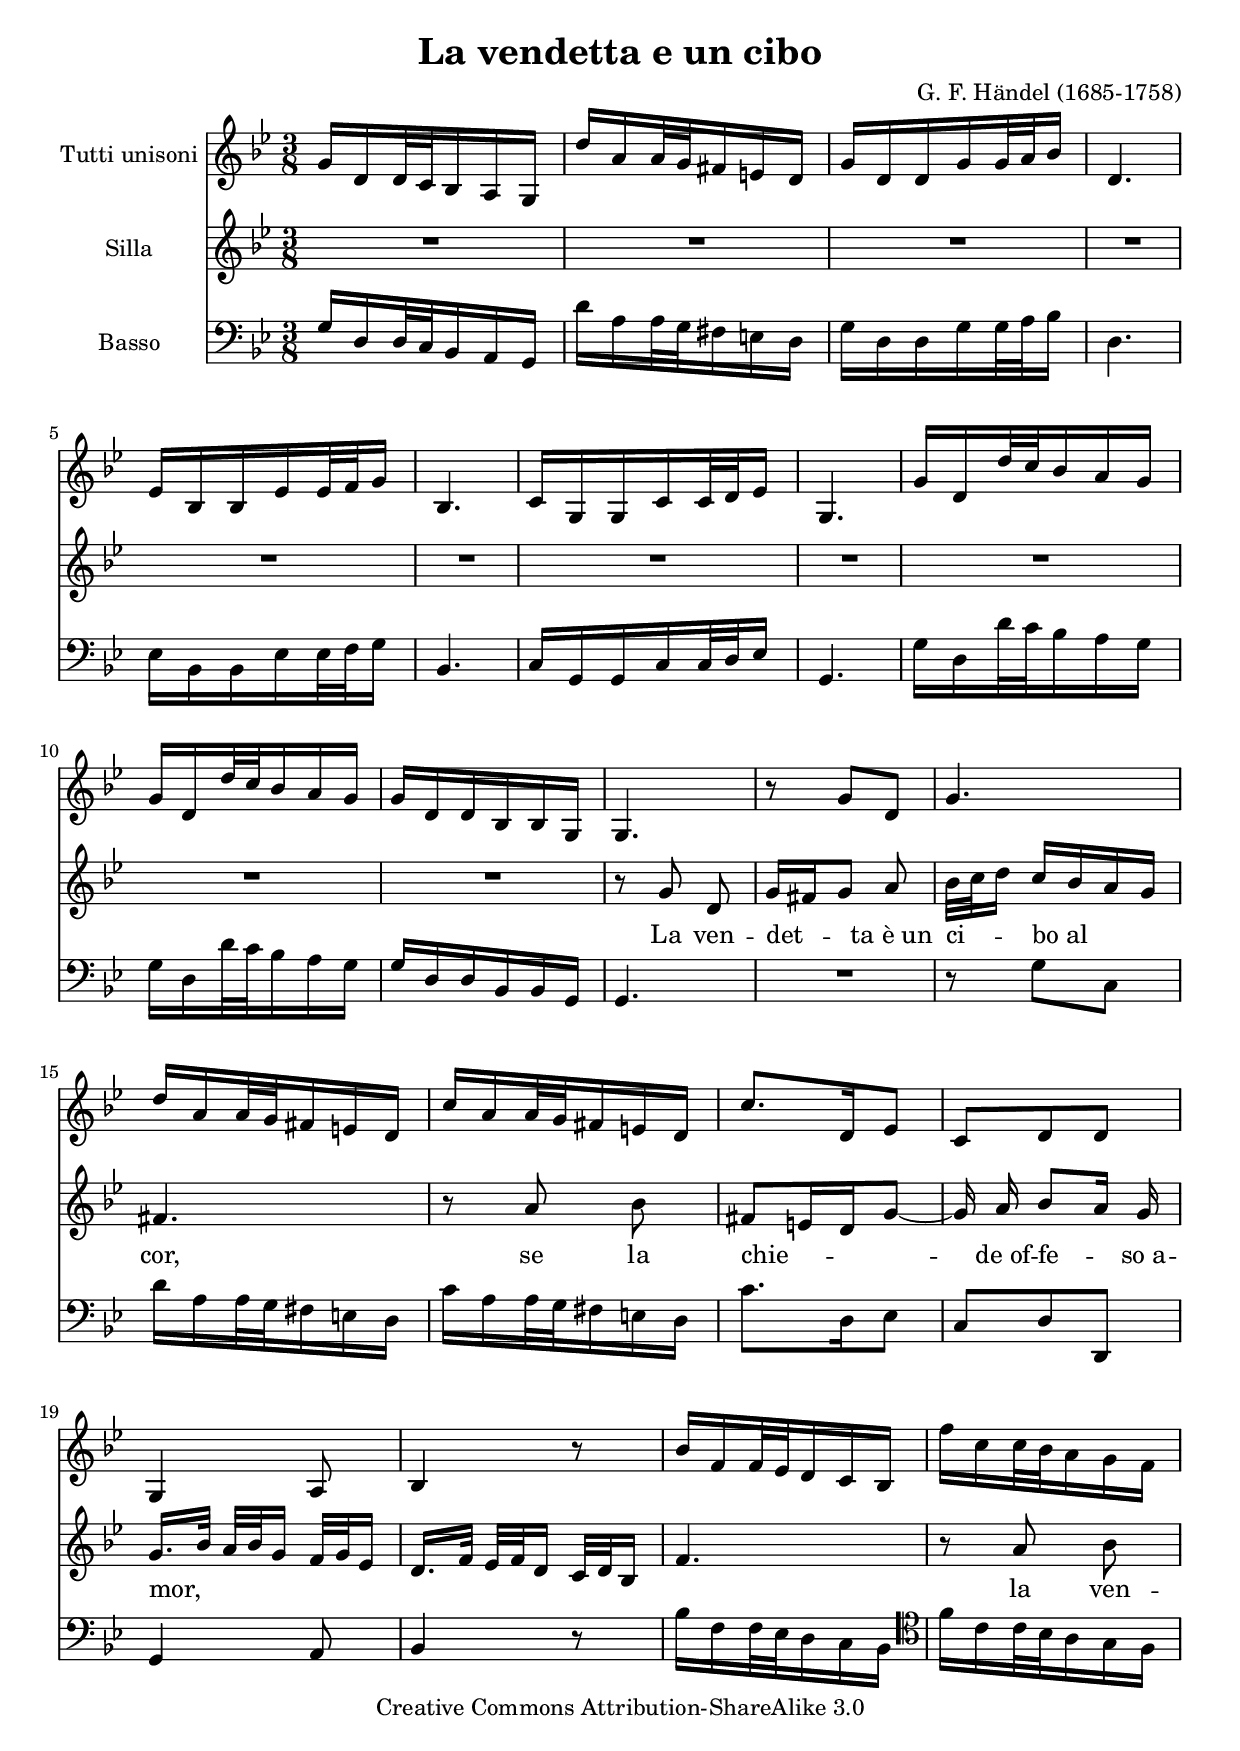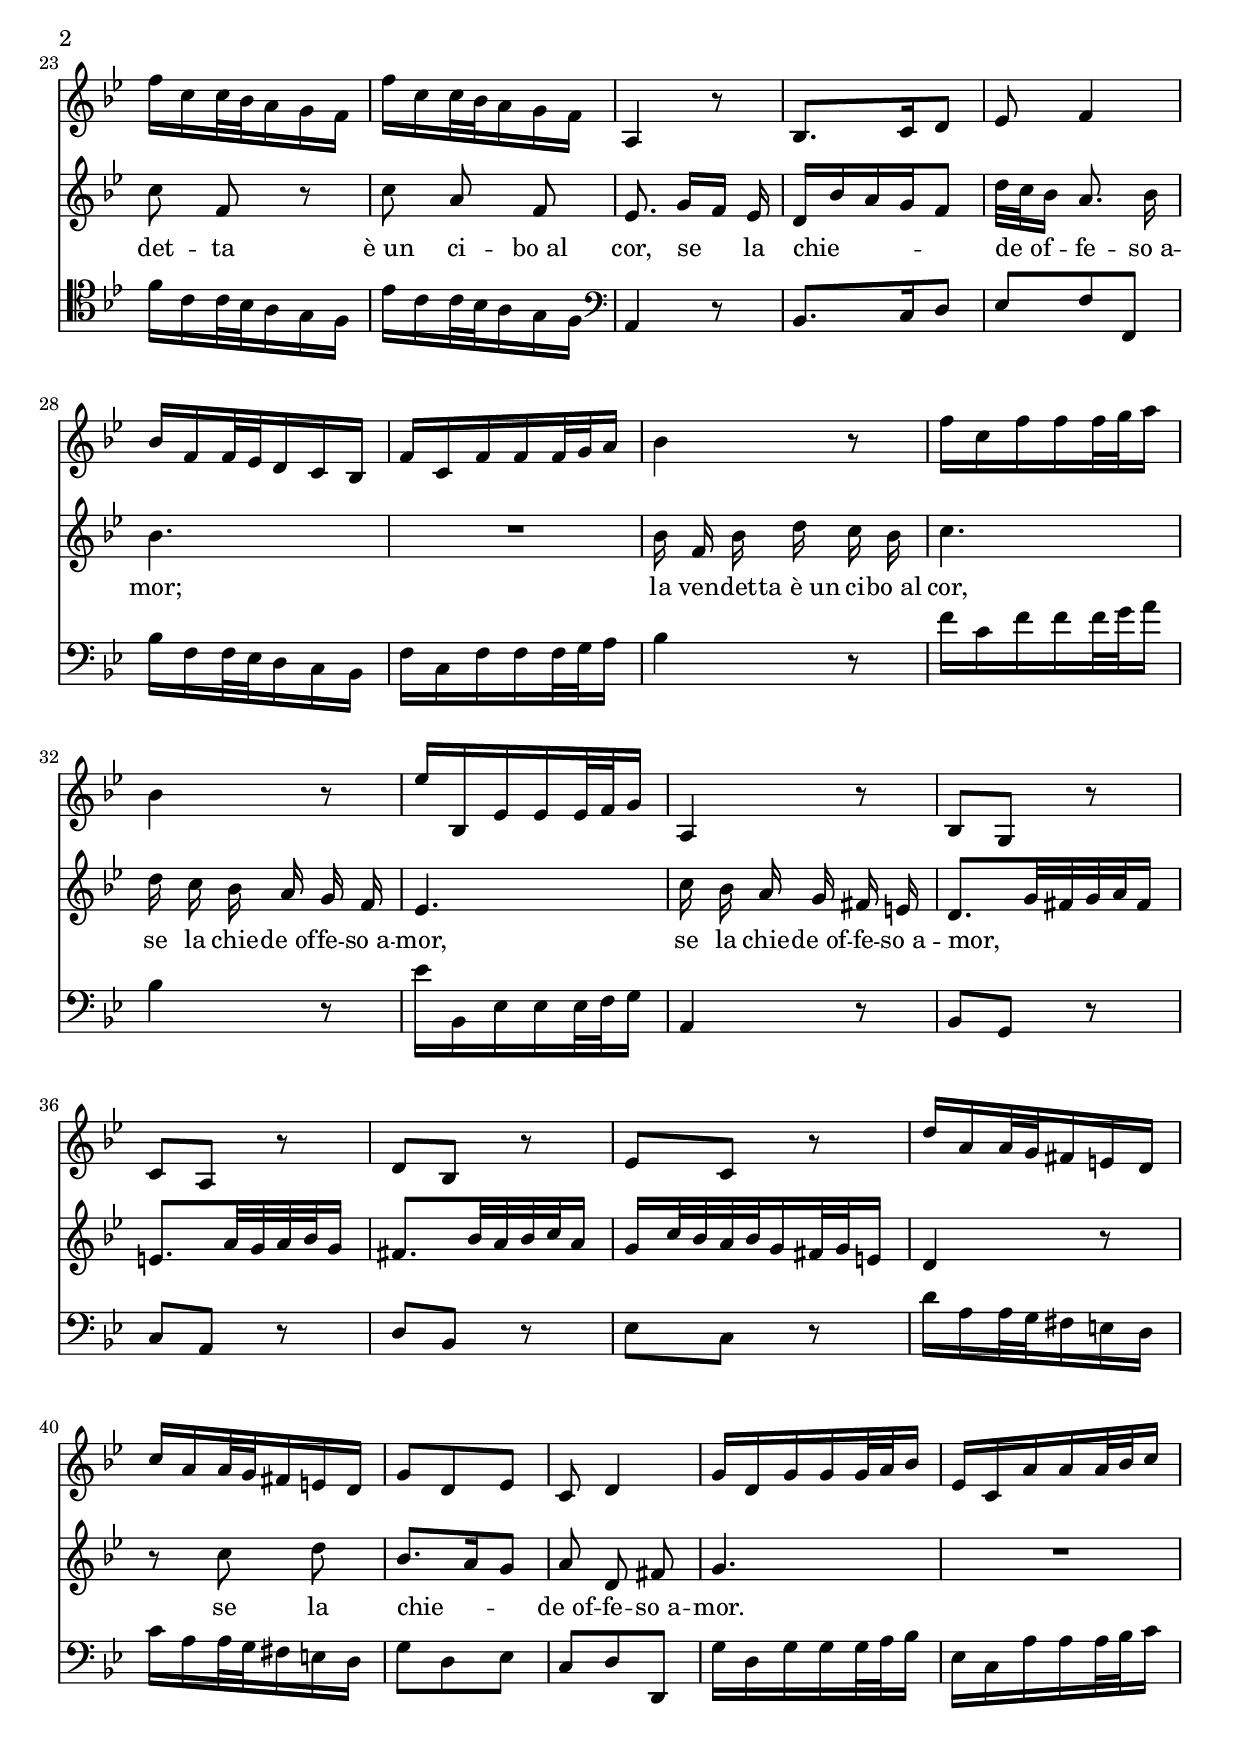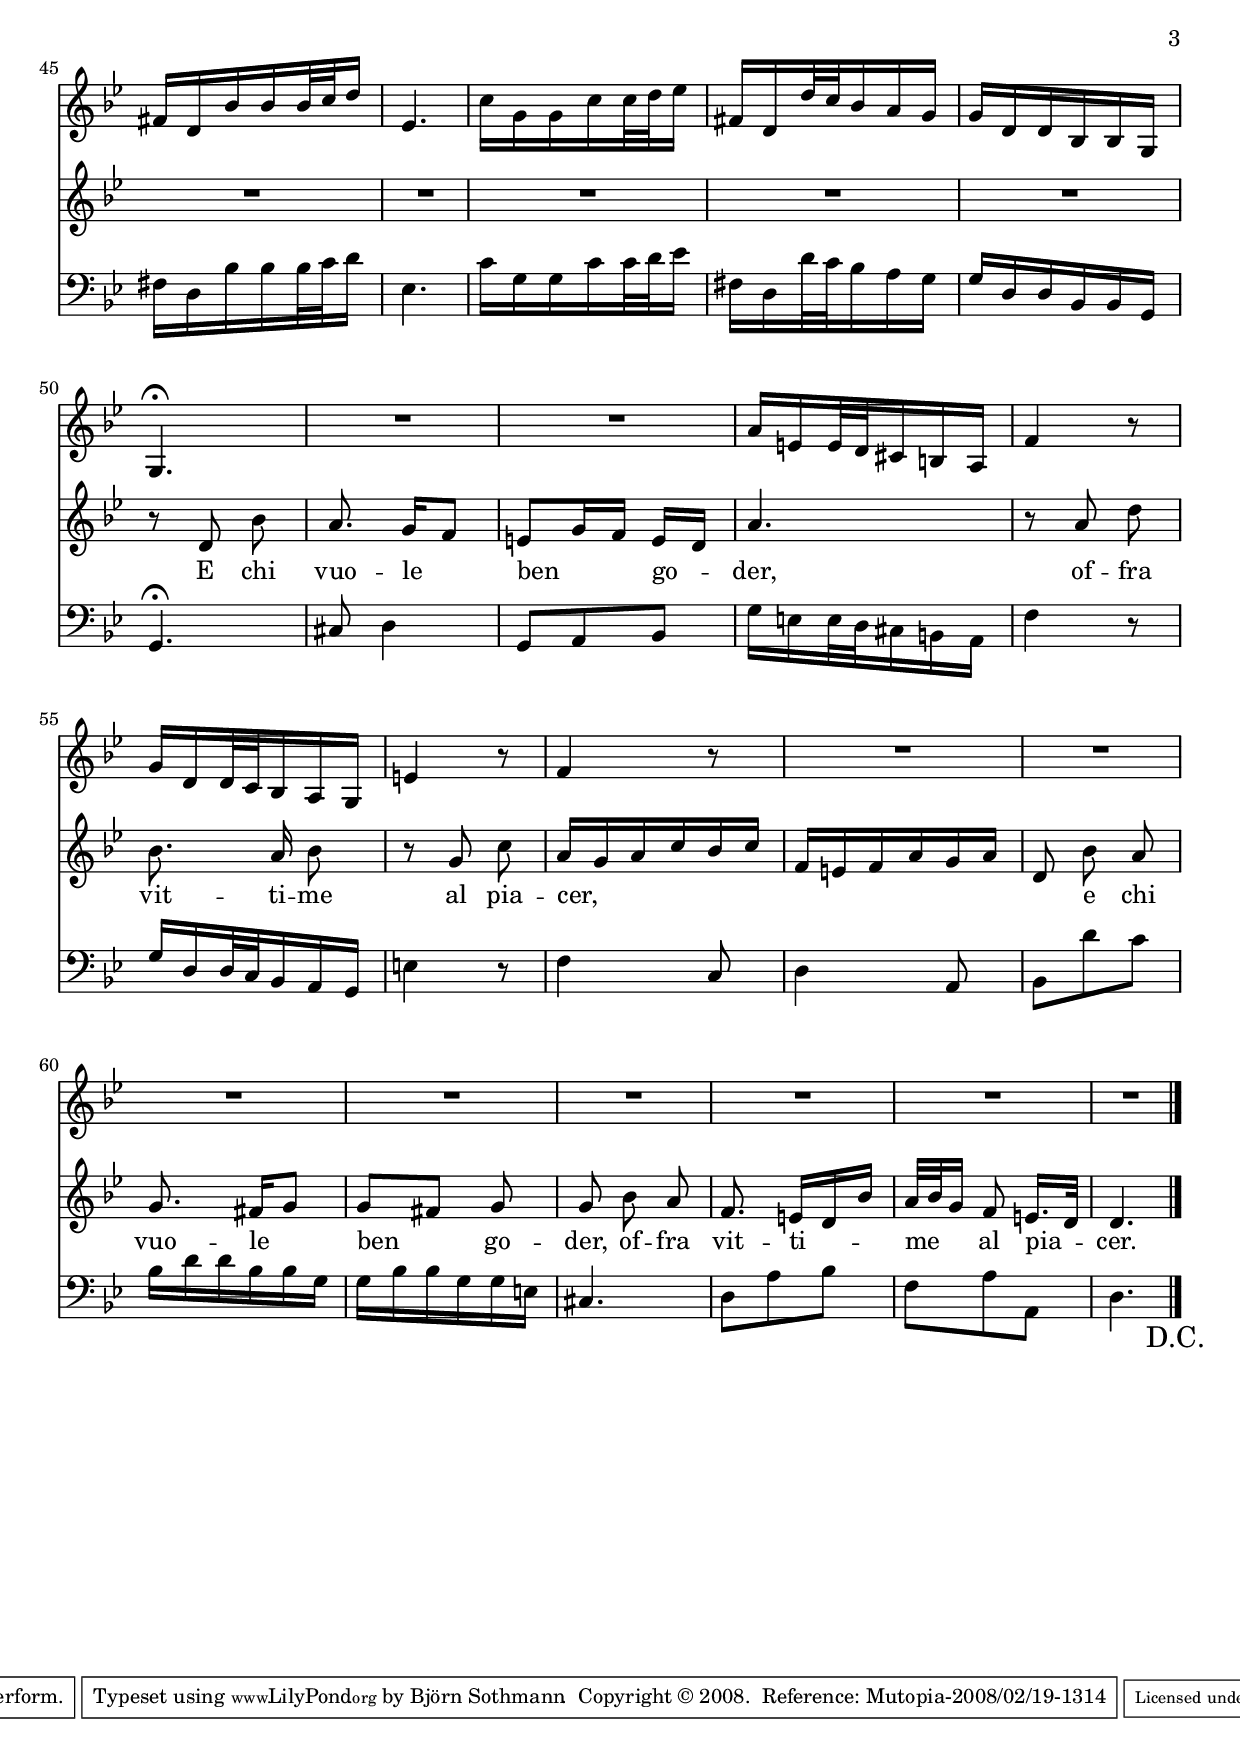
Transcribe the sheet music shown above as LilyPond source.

% Created on Tue Jan 22 23:08:52 CET 2008
\version "2.10.33"

\header {
	title = "La vendetta e un cibo"
	composer = "G. F. Händel (1685-1758)"
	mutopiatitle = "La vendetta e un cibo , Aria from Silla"
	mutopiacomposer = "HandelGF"
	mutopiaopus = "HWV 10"
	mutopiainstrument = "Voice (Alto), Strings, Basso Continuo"
	date = "1713?"
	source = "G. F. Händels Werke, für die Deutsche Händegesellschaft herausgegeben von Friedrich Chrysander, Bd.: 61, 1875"
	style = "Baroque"
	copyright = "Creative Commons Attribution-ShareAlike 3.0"
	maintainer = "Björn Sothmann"
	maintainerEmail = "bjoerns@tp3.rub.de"
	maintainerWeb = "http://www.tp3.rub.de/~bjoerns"
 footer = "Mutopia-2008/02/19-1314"
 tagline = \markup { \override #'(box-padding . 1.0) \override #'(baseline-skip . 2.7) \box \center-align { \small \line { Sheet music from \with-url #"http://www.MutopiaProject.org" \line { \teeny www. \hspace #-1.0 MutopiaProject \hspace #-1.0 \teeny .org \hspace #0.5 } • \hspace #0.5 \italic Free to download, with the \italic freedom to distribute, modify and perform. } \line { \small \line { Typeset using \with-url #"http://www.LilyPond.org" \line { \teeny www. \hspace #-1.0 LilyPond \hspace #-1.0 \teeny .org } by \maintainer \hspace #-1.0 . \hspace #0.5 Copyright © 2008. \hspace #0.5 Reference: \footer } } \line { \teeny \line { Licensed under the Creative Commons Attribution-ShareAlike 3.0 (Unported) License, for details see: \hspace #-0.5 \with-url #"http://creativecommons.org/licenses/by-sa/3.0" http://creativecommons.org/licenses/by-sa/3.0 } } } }
}

\include "deutsch.ly"

verse= \lyricmode {
La ven -- det -- ta_è_un ci -- bo_al cor, se la chie -- de_of -- fe -- so_a -- mor, la ven -- det -- ta è_un ci -- bo_al cor, se la chie -- de_of -- fe -- so_a -- mor; la ven -- det -- ta_è_un ci -- bo_al cor, se la chie -- de_of -- fe -- so_a -- mor, se la chie -- de_of -- fe -- so_a -- mor, se la chie -- de_of -- fe -- so_a -- mor.
E chi vuo -- le ben go -- der, of -- fra vit -- ti -- me al pia -- cer, e chi vuo -- le ben go -- der, of -- fra vit -- ti -- me al pia -- cer.
}
 

staffViolin = \new Staff  {
	\time 3/8
	\override Score.MetronomeMark #'stencil = ##f
	\tempo 4 = 70
	\set Staff.instrumentName="Tutti unisoni"
	\set Staff.midiInstrument="violin"
	\key g \minor
	\clef treble
	\relative c'' {
		g16 d d32 c b16 a g16 |
		d'' a a32 g fis16 e d |
		g d d g g32 a b16 |
		d,4. |
		es16 b b es es32 f g16 |
		b,4. |
		c16 g g c c32 d es16 |
		g,4. |
		g'16 d d'32 c b16 a g |
		g d d'32 c b16 a g |
		g d d b b g |
		g4. |
		r8 g' d |
		g4. |
		d'16 a a32 g fis16 e d |
		c' a a32 g fis16 e d |
		c'8. d,16 es8 |
		c d d |
		g,4 a8 |
		b4 r8 |
		b'16 f f32 es d16 c b |
		f'' c c32 b a16 g f |
		f' c c32 b a16 g f |
		f' c c32 b a16 g f |
		a,4 r8 |
		b8. c16 d8 |
		es f4 |
		b16 f f32 es d16 c b |
		f' c f f f32 g a16 |
		b4 r8 |
		f'16 c f f f32 g a16 |
		b,4 r8 |
		es16 b, es es es32 f g16 |
		a,4 r8 |
		b g r |
		c a r |
		d b r |
		es c r |
		d'16 a a32 g fis16 e d |
		c' a a32 g fis16 e d |
		g8 d es |
		c d4 |
		g16 d g g g32 a b16 |
		es, c a' a a32 b c16 |
		fis, d b' b b32 c d16 |
		es,4. |
		c'16 g g c c32 d es16 |
		fis,16 d d'32 c b16 a g |
		g d d b b g |
		g4.\fermata |
		R4.*2 |
		a'16 e e32 d cis16 h a |
		f'4 r8 |
		g16 d d32 c b16 a g |
		e'4 r8 |
		f4 r8 |
		R4.*8 \override Score.RehearsalMark #'direction = #DOWN \once \override Score.RehearsalMark #'break-visibility =
		#begin-of-line-invisible \mark \markup { "D.C." } |
	\bar "|."
	}

}
staffAlto = \new Staff  {
	\set Staff.instrumentName="Silla"
	\set Staff.midiInstrument="oboe"
	\key g \minor
	\clef treble
	\relative c'' {
		\context Voice = "melodyAlt" {
			\dynamicUp
			\autoBeamOff
			R4.*11 |
			r8 g d |
			g16[ fis g8] a |
			b32[ c d16] c[ b a g] |
			fis4. |
			r8 a b |
			fis[ e16 d g8]~ |
			g16 a b8[ a16] g |
			g16.[\melisma b32] a[ b g16] f32[ g es16] |
			d16.[ f32] es[ f d16] c32[ d b16] |
			f'4.\melismaEnd |
			r8 a b |
			c f, r |
			c' a f |
			es8. g16[f] es |
			d[ b' a g f8] |
			d'32[ c b16] a8. b16 |
			b4. |
			R4. |
			b16 f b d c b |
			c4. |
			d16 c b a g f |
			es4. |
			c'16 b a g fis e |
			d8.[\melisma g32 fis g a fis16] |
			e8.[ a32 g a b g16] |
			fis8.[ b32 a b c a16] |
			g16[ c32 b a b g16 fis32 g e16] |
			d4\melismaEnd r8 |
			r c' d |
			b8.[ a16 g8] |
			a d, fis |
			g4. |
			R4.*6 |
			r8 d b' |
			a8. g16[f8] |
			e[ g16 f] e[ d] |
			a'4. |
			r8 a d |
			b8. a16 b8 |
			r8 g c |
			a16[\melisma g a c b c] |
			f,[ e f a g a] |
			d,8\melismaEnd b' a |
			g8. fis16[ g8] |
			g[ fis] g |
			g b a |
			f8. e16[ d b'] |
			a32[ b g16] f8 e16.[ d32] |
			d4. |
		}

	\bar "|."
	}

}
staffCello = \new Staff  {
	\set Staff.instrumentName="Basso"
	\set Staff.midiInstrument="harpsichord"
	\key g \minor
	\clef bass
	\relative c' {
		g16 d d32 c b16 a g |
		d'' a a32 g fis16 e d |
		g d d g g32 a b16 |
		d,4. |
		es16 b b es es32 f g16 |
		b,4. |
		c16 g g c c32 d es16 |
		g,4. |
		g'16 d d'32 c b16 a g |
		g d d'32 c b16 a g |
		g d d b b g |
		g4. |
		R4. |
		r8 g' c, |
		d'16 a a32 g fis16 e d |
		c' a a32 g fis16 e d |
		c'8. d,16 es8 |
		c d d, |
		g4 a8 |
		b4 r8 |
		b'16 f f32 es d16 c b |
		\clef tenor f'' c c32 b a16 g f |
		f' c c32 b a16 g f |
		es' c c32 b a16 g f |
		\clef bass a,4 r8 |
		b8. c16 d8 |
		es f f, |
		b'16 f f32 es d16 c b |
		f' c f f f32 g a16 |
		b4 r8 |
		f'16 c f f f32 g a16 |
		b,4 r8 |
		es16 b, es es es32 f g16 |
		a,4 r8 |
		b g r |
		c a r |
		d b r |
		es c r |
		d'16 a a32 g fis16 e d |
		c' a a32 g fis16 e d |
		g8 d es |
		c d d, |
		g'16 d g g g32 a b16 |
		es, c a' a a32 b c16 |
		fis, d b' b b32 c d16 |
		es,4. |
		c'16 g g c c32 d es16 |
		fis,16 d d'32 c b16 a g |
		g d d b b g |
		g4.\fermata |
		cis8 d4 |
		g,8 a b |
		g'16 e e32 d cis16 h a |
		f'4 r8 |
		g16 d d32 c b16 a g |
		e'4 r8 |
		f4 c8 |
		d4 a8 |
		b d' c |
		b16 d d b b g |
		g b b g g e |
		cis4. |
		d8 a' b |
		f a a, |
		d4. |
	\bar "|."
	}

}


\score {
	<<
		\staffViolin
		\staffAlto
		\context Lyrics = "lmelodyAlt" \lyricmode  { \lyricsto "melodyAlt" \verse }
		
		\staffCello
	>>
	
	\midi {
	}

	\layout  {
		indent=25
	}
}

\paper {
}

